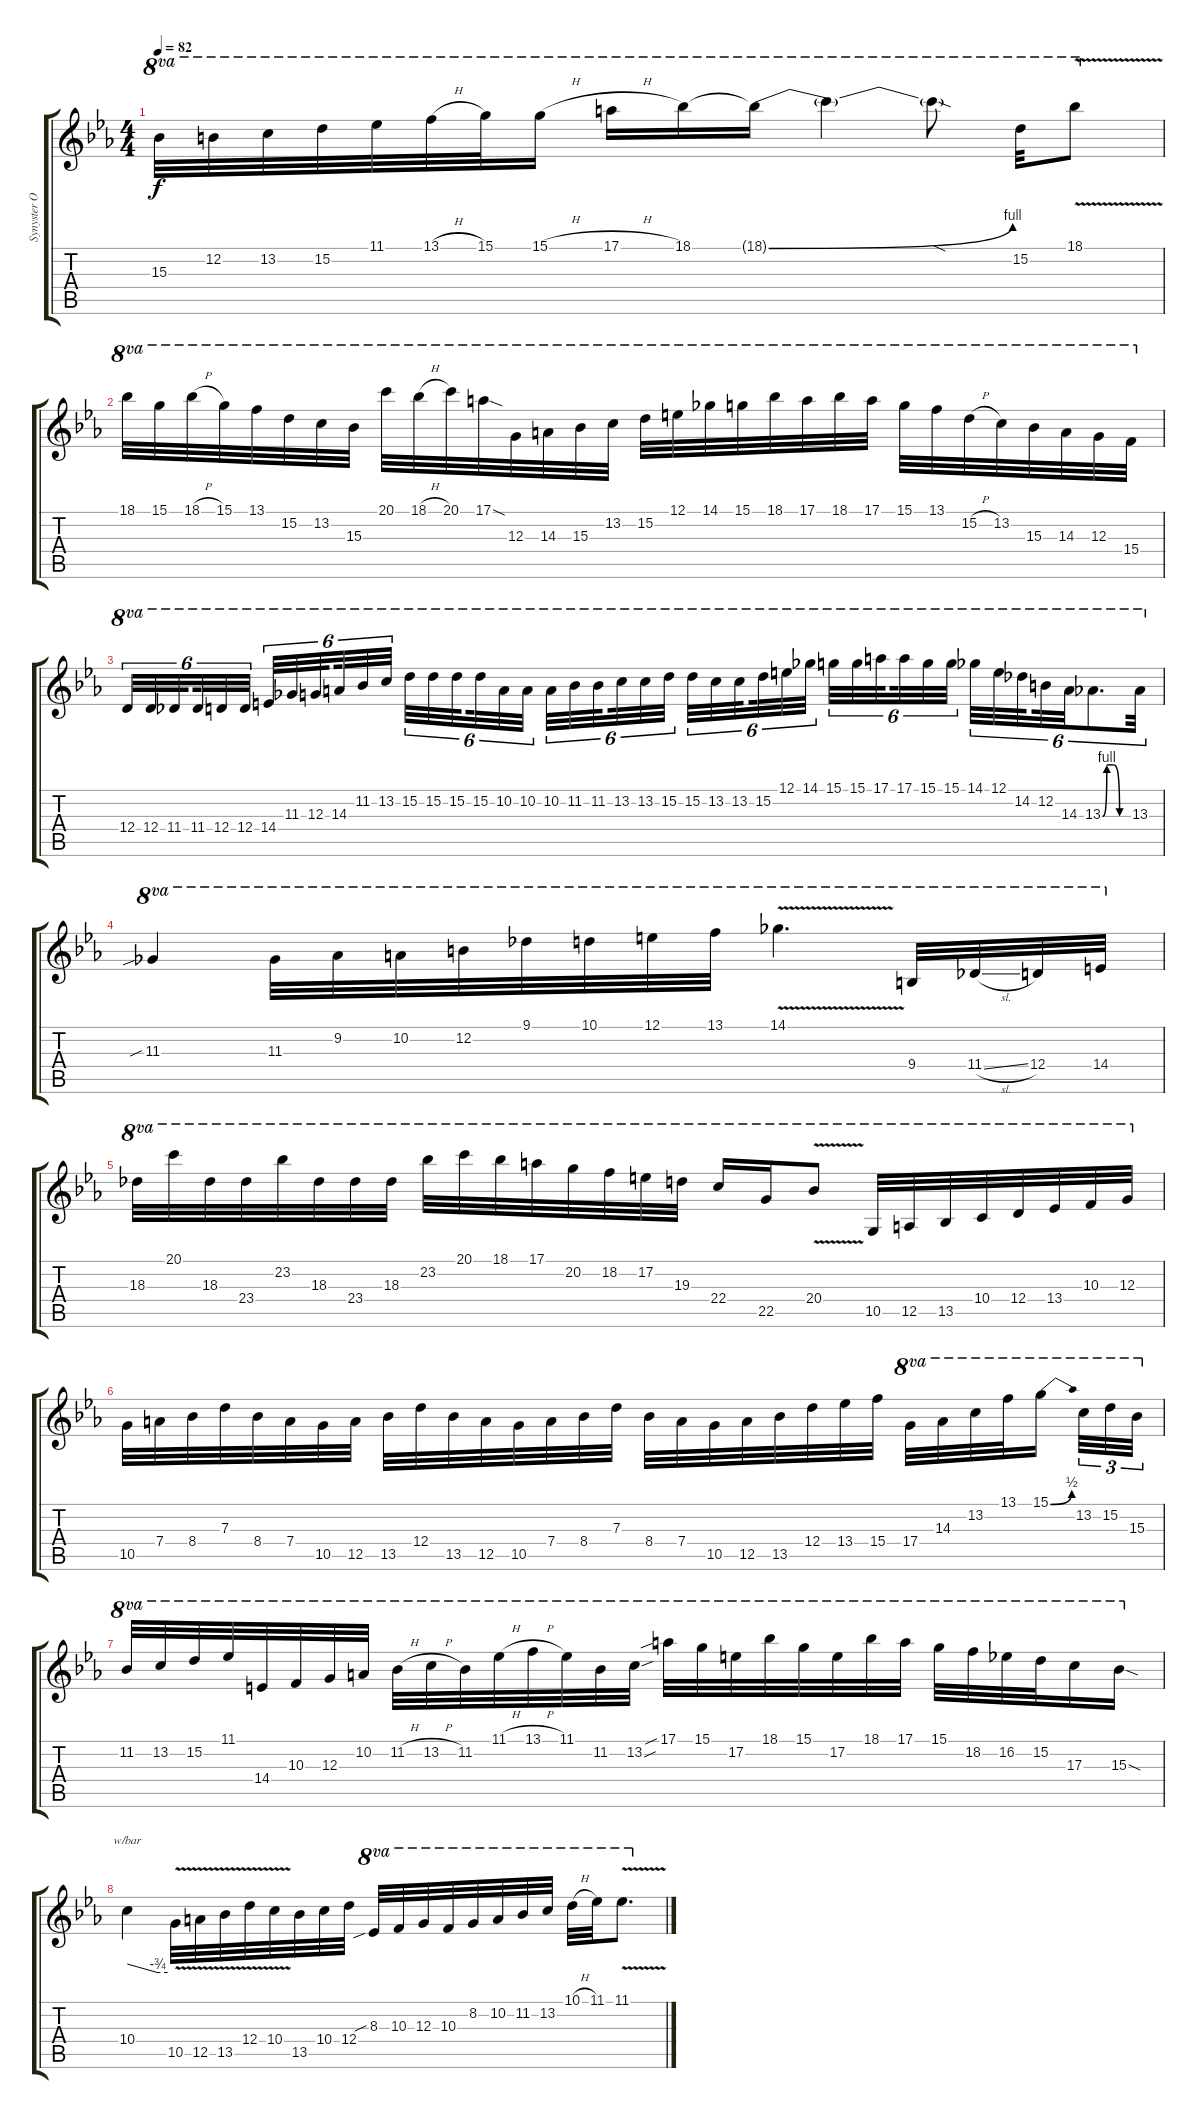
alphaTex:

\track ("Synyster OverDub" "Synyster O") {instrument distortionguitar}
\staff {score tabs}
\tuning (E4 B3 G3 D3 A2 D2) {hide}
\ts (4 4)
\tempo 82
\clef g2
\ks eb
15.3.32{ot 8va dy f} 12.2.32{ot 8va} 13.2.32{ot 8va} 15.2.32{ot 8va} 11.1.32{ot 8va} 13.1{h}.32{ot 8va} 15.1.32{ot 8va} 15.1{h}.16{ot 8va} 17.1{h}.16{ot 8va} 18.1.16{ot 8va} 18.1{be (bend 0 0 60 4) t}.16{ot 8va} 18.1{t}.4{ot 8va} 18.1{sod t}.8{ot 8va} 15.2.32{ot 8va} 18.1{v}.8{ot 8va} |
18.1.32{ot 8va} 15.1.32{ot 8va} 18.1{h}.32{ot 8va} 15.1.32{ot 8va} 13.1.32{ot 8va} 15.2.32{ot 8va} 13.2.32{ot 8va} 15.3.32{ot 8va} 20.1.32{ot 8va} 18.1{h}.32{ot 8va} 20.1.32{ot 8va} 17.1{sod}.32{ot 8va} 12.3.32{ot 8va} 14.3.32{ot 8va} 15.3.32{ot 8va} 13.2.32{ot 8va} 15.2.32{ot 8va} 12.1.32{ot 8va} 14.1.32{ot 8va} 15.1.32{ot 8va} 18.1.32{ot 8va} 17.1.32{ot 8va} 18.1.32{ot 8va} 17.1.32{ot 8va} 15.1.32{ot 8va} 13.1.32{ot 8va} 15.2{h}.32{ot 8va} 13.2.32{ot 8va} 15.3.32{ot 8va} 14.3.32{ot 8va} 12.3.32{ot 8va} 15.4.32{ot 8va} |
12.4.32{tu (6 4) ot 8va} 12.4.32{tu (6 4) ot 8va} 11.4.32{tu (6 4) ot 8va beam splitsecondary} 11.4.32{tu (6 4) ot 8va} 12.4.32{tu (6 4) ot 8va} 12.4.32{tu (6 4) ot 8va beam splitsecondary} 14.4.32{tu (6 4) ot 8va} 11.3.32{tu (6 4) ot 8va} 12.3.32{tu (6 4) ot 8va beam splitsecondary} 14.3.32{tu (6 4) ot 8va} 11.2.32{tu (6 4) ot 8va} 13.2.32{tu (6 4) ot 8va} 15.2.32{tu (6 4) ot 8va} 15.2.32{tu (6 4) ot 8va} 15.2.32{tu (6 4) ot 8va beam splitsecondary} 15.2.32{tu (6 4) ot 8va} 10.2.32{tu (6 4) ot 8va} 10.2.32{tu (6 4) ot 8va beam splitsecondary} 10.2.32{tu (6 4) ot 8va} 11.2.32{tu (6 4) ot 8va} 11.2.32{tu (6 4) ot 8va beam splitsecondary} 13.2.32{tu (6 4) ot 8va} 13.2.32{tu (6 4) ot 8va} 15.2.32{tu (6 4) ot 8va} 15.2.32{tu (6 4) ot 8va} 13.2.32{tu (6 4) ot 8va} 13.2.32{tu (6 4) ot 8va beam splitsecondary} 15.2.32{tu (6 4) ot 8va} 12.1.32{tu (6 4) ot 8va} 14.1.32{tu (6 4) ot 8va beam splitsecondary} 15.1.32{tu (6 4) ot 8va} 15.1.32{tu (6 4) ot 8va} 17.1.32{tu (6 4) ot 8va beam splitsecondary} 17.1.32{tu (6 4) ot 8va} 15.1.32{tu (6 4) ot 8va} 15.1.32{tu (6 4) ot 8va} 14.1.32{tu (6 4) ot 8va} 12.1.32{tu (6 4) ot 8va} 14.2.32{tu (6 4) ot 8va beam splitsecondary} 12.2.32{tu (6 4) ot 8va} 14.3.32{tu (6 4) ot 8va} 13.3{be (custom 0 0 10 4 25 4 40 0 60 0)}.8{d tu (6 4) ot 8va} 13.3.32{tu (6 4) ot 8va} |
11.3{sib}.4{ot 8va} 11.3.32{ot 8va} 9.2.32{ot 8va} 10.2.32{ot 8va} 12.2.32{ot 8va} 9.1.32{ot 8va} 10.1.32{ot 8va} 12.1.32{ot 8va} 13.1.32{ot 8va} 14.1{v}.4{d ot 8va} 9.4.32{ot 8va} 11.4{sl}.32{ot 8va} 12.4.32{ot 8va} 14.4.32{ot 8va} |
18.3.32{ot 8va} 20.1.32{ot 8va} 18.3.32{ot 8va} 23.4.32{ot 8va} 23.2.32{ot 8va} 18.3.32{ot 8va} 23.4.32{ot 8va} 18.3.32{ot 8va} 23.2.32{ot 8va} 20.1.32{ot 8va} 18.1.32{ot 8va} 17.1.32{ot 8va} 20.2.32{ot 8va} 18.2.32{ot 8va} 17.2.32{ot 8va} 19.3.32{ot 8va} 22.4.16{ot 8va} 22.5.16{ot 8va} 20.4{v}.8{ot 8va} 10.5.32{ot 8va} 12.5.32{ot 8va} 13.5.32{ot 8va} 10.4.32{ot 8va} 12.4.32{ot 8va} 13.4.32{ot 8va} 10.3.32{ot 8va} 12.3.32{ot 8va} |
10.5.32 7.4.32 8.4.32 7.3.32 8.4.32 7.4.32 10.5.32 12.5.32 13.5.32 12.4.32 13.5.32 12.5.32 10.5.32 7.4.32 8.4.32 7.3.32 8.4.32 7.4.32 10.5.32 12.5.32 13.5.32 12.4.32 13.4.32 15.4.32 17.4.32{ot 8va} 14.3.32{ot 8va} 13.2.32{ot 8va} 13.1.32{ot 8va} 15.1{be (bend 0 0 60 2)}.16{ot 8va beam splitsecondary} 13.2.32{tu (3 2) ot 8va} 15.2.32{tu (3 2) ot 8va} 15.3.32{tu (3 2) ot 8va} |
11.2.32{ot 8va} 13.2.32{ot 8va} 15.2.32{ot 8va} 11.1.32{ot 8va} 14.4.32{ot 8va} 10.3.32{ot 8va} 12.3.32{ot 8va} 10.2.32{ot 8va} 11.2{h}.32{ot 8va} 13.2{h}.32{ot 8va} 11.2.32{ot 8va} 11.1{h}.32{ot 8va} 13.1{h}.32{ot 8va} 11.1.32{ot 8va} 11.2.32{ot 8va} 13.2{sou}.32{ot 8va} 17.1{sib}.32{ot 8va} 15.1.32{ot 8va} 17.2.32{ot 8va} 18.1.32{ot 8va} 15.1.32{ot 8va} 17.2.32{ot 8va} 18.1.32{ot 8va} 17.1.32{ot 8va} 15.1.32{ot 8va} 18.2.32{ot 8va} 16.2.32{ot 8va} 15.2.32{ot 8va} 17.3.16{ot 8va} 15.3{sod}.16{ot 8va} |
10.4.4{tbe (custom default 0 0 45 -3 60 -3)} 10.5{v}.32 12.5{v}.32 13.5{v}.32 12.4{v}.32 10.4{v}.32 13.5.32 10.4.32 12.4.32 8.3{sib}.32{ot 8va} 10.3.32{ot 8va} 12.3.32{ot 8va} 10.3.32{ot 8va} 8.2.32{ot 8va} 10.2.32{ot 8va} 11.2.32{ot 8va} 13.2.32{ot 8va} 10.1{h}.32{ot 8va} 11.1.32{ot 8va} 11.1{v}.8{d ot 8va}
